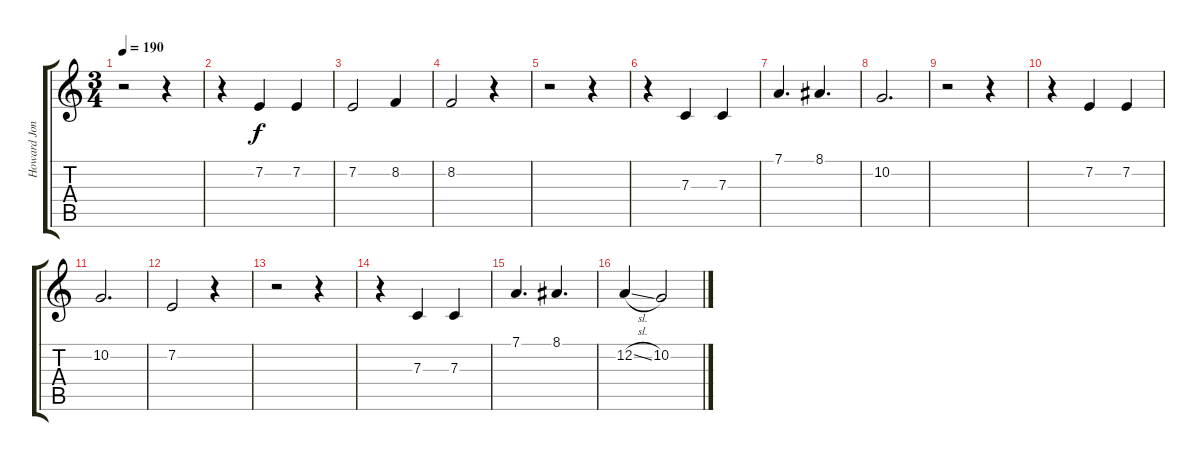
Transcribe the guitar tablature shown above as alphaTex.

\track ("Howard Jones" "Howard Jon") {instrument oboe}
\staff {score tabs}
\tuning (D4 A3 F3 C3 G2 C2) {hide}
\ts (3 4)
\tempo 190
\clef g2
\ks c
r.2{dy f} r.4 |
r.4 7.2.4 7.2.4 |
7.2.2 8.2.4 |
8.2.2 r.4 |
r.2 r.4 |
r.4 7.3.4 7.3.4 |
7.1.4{d} 8.1.4{d} |
10.2.2{d} |
r.2 r.4 |
r.4 7.2.4 7.2.4 |
10.2.2{d} |
7.2.2 r.4 |
r.2 r.4 |
r.4 7.3.4 7.3.4 |
7.1.4{d} 8.1.4{d} |
12.2{sl}.4 10.2.2
